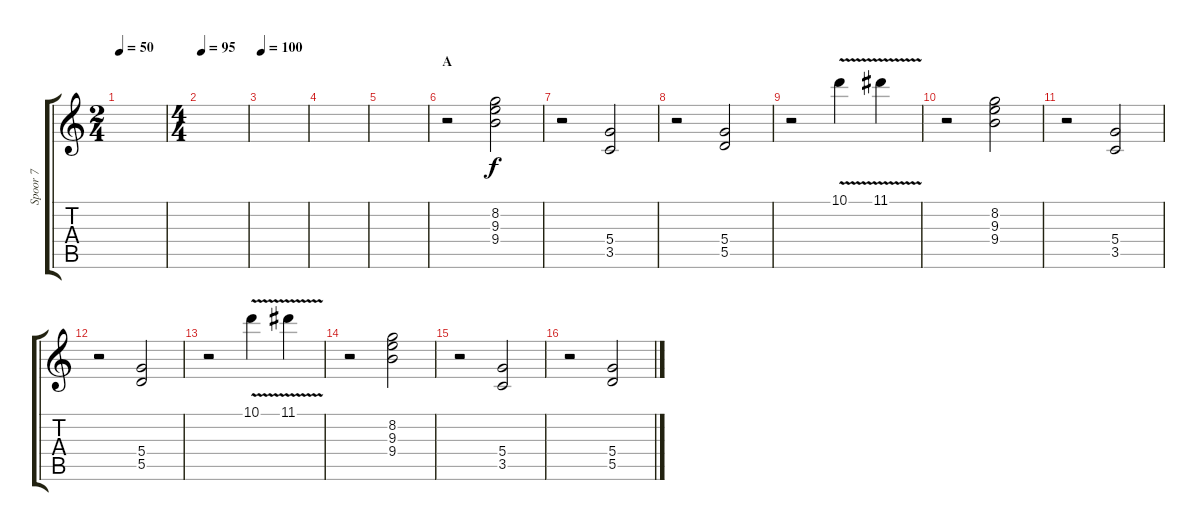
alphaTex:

\track ("Spoor 7" "Spoor 7") {instrument overdrivenguitar}
\staff {score tabs}
\tuning (E4 B3 G3 D3 A2 E2) {hide}
\ts (2 4)
\tempo 50
\clef g2
\ks c
|
\ts (4 4)
\tempo 95
|
\tempo 100
|
|
|
\section ("" "A")
r.2{volume 11} (8.2 9.3 9.4).2 |
r.2 (5.4 3.5).2 |
r.2 (5.4 5.5).2 |
r.2 10.1{v}.4 11.1{v}.4 |
r.2 (8.2 9.3 9.4).2 |
r.2 (5.4 3.5).2 |
r.2 (5.4 5.5).2 |
r.2 10.1{v}.4 11.1{v}.4 |
r.2 (8.2 9.3 9.4).2 |
r.2 (5.4 3.5).2 |
r.2 (5.4 5.5).2
